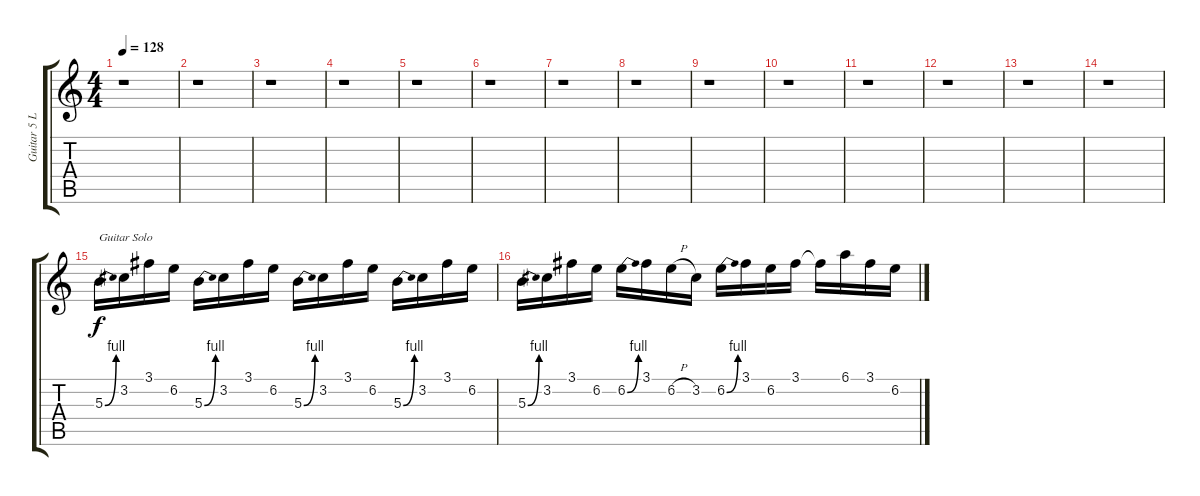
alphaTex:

\track ("Guitar 5 Lead" "Guitar 5 L") {instrument overdrivenguitar}
\staff {score tabs}
\tuning (Eb4 Bb3 Gb3 Db3 Ab2 Eb2) {hide}
\ts (4 4)
\tempo 128
\clef g2
\ks c
r.1{dy f} |
r.1 |
r.1 |
r.1 |
r.1 |
r.1 |
r.1 |
r.1 |
r.1 |
r.1 |
r.1 |
r.1 |
r.1 |
r.1 |
5.3{be (bend 0 0 60 4)}.16{txt "Guitar Solo"} 3.2.16 3.1.16 6.2.16 5.3{be (bend 0 0 60 4)}.16 3.2.16 3.1.16 6.2.16 5.3{be (bend 0 0 60 4)}.16 3.2.16 3.1.16 6.2.16 5.3{be (bend 0 0 60 4)}.16 3.2.16 3.1.16 6.2.16 |
5.3{be (bend 0 0 60 4)}.16 3.2.16 3.1.16 6.2.16 6.2{be (bend 0 0 60 4)}.16 3.1.16 6.2{h}.16 3.2.16 6.2{be (bend 0 0 60 4)}.16 3.1.16 6.2.16 3.1.16 3.1{t}.16 6.1.16 3.1.16 6.2.16
